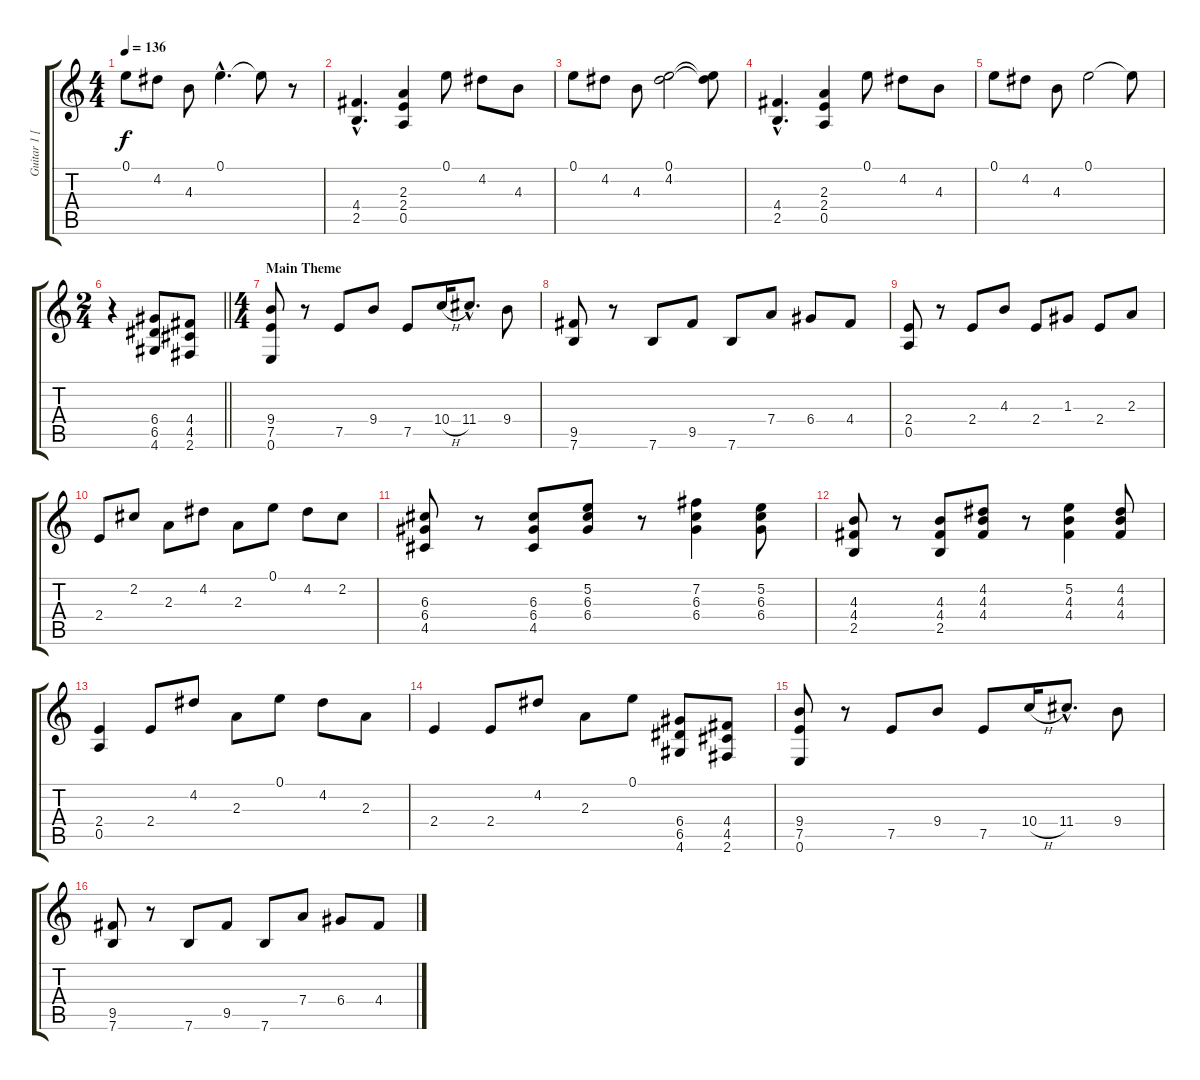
\track ("Guitar 1 [Rhythm]" "Guitar 1 [") {instrument overdrivenguitar}
\staff {score tabs}
\tuning (E4 B3 G3 D3 A2 E2) {hide}
\ts (4 4)
\tempo 136
\clef g2
\ks c
0.1.8{dy f} 4.2.8 4.3.8 0.1{hac}.4{d} 0.1{t}.8 r.8 |
(4.4{hac} 2.5{hac}).4{d} (2.3 2.4 0.5).4 0.1.8 4.2.8 4.3.8 |
0.1.8 4.2.8 4.3.8 (0.1 4.2).2 (0.1{t} 4.2{t}).8 |
(4.4{hac} 2.5{hac}).4{d} (2.3 2.4 0.5).4 0.1.8 4.2.8 4.3.8 |
0.1.8 4.2.8 4.3.8 0.1.2 0.1{t}.8 |
\ts (2 4)
\barLineRight lightlight
r.4 (6.4 6.5 4.6).8 (4.4 4.5 2.6).8 |
\ts (4 4)
\section ("" "Main Theme")
(9.4 7.5 0.6).8 r.8 7.5.8 9.4.8 7.5.8 10.4{h}.16 11.4{hac}.8{d} 9.4.8 |
(9.5 7.6).8 r.8 7.6.8 9.5.8 7.6.8 7.4.8 6.4.8 4.4.8 |
(2.4 0.5).8 r.8 2.4.8 4.3.8 2.4.8 1.3.8 2.4.8 2.3.8 |
2.4.8 2.2.8 2.3.8 4.2.8 2.3.8 0.1.8 4.2.8 2.2.8 |
(6.3 6.4 4.5).8 r.8 (6.3 6.4 4.5).8 (5.2 6.3 6.4).8 r.8 (7.2 6.3 6.4).4 (5.2 6.3 6.4).8 |
(4.3 4.4 2.5).8 r.8 (4.3 4.4 2.5).8 (4.2 4.3 4.4).8 r.8 (5.2 4.3 4.4).4 (4.2 4.3 4.4).8 |
(2.4 0.5).4 2.4.8 4.2.8 2.3.8 0.1.8 4.2.8 2.3.8 |
2.4.4 2.4.8 4.2.8 2.3.8 0.1.8 (6.4 6.5 4.6).8 (4.4 4.5 2.6).8 |
(9.4 7.5 0.6).8 r.8 7.5.8 9.4.8 7.5.8 10.4{h}.16 11.4{hac}.8{d} 9.4.8 |
(9.5 7.6).8 r.8 7.6.8 9.5.8 7.6.8 7.4.8 6.4.8 4.4.8
